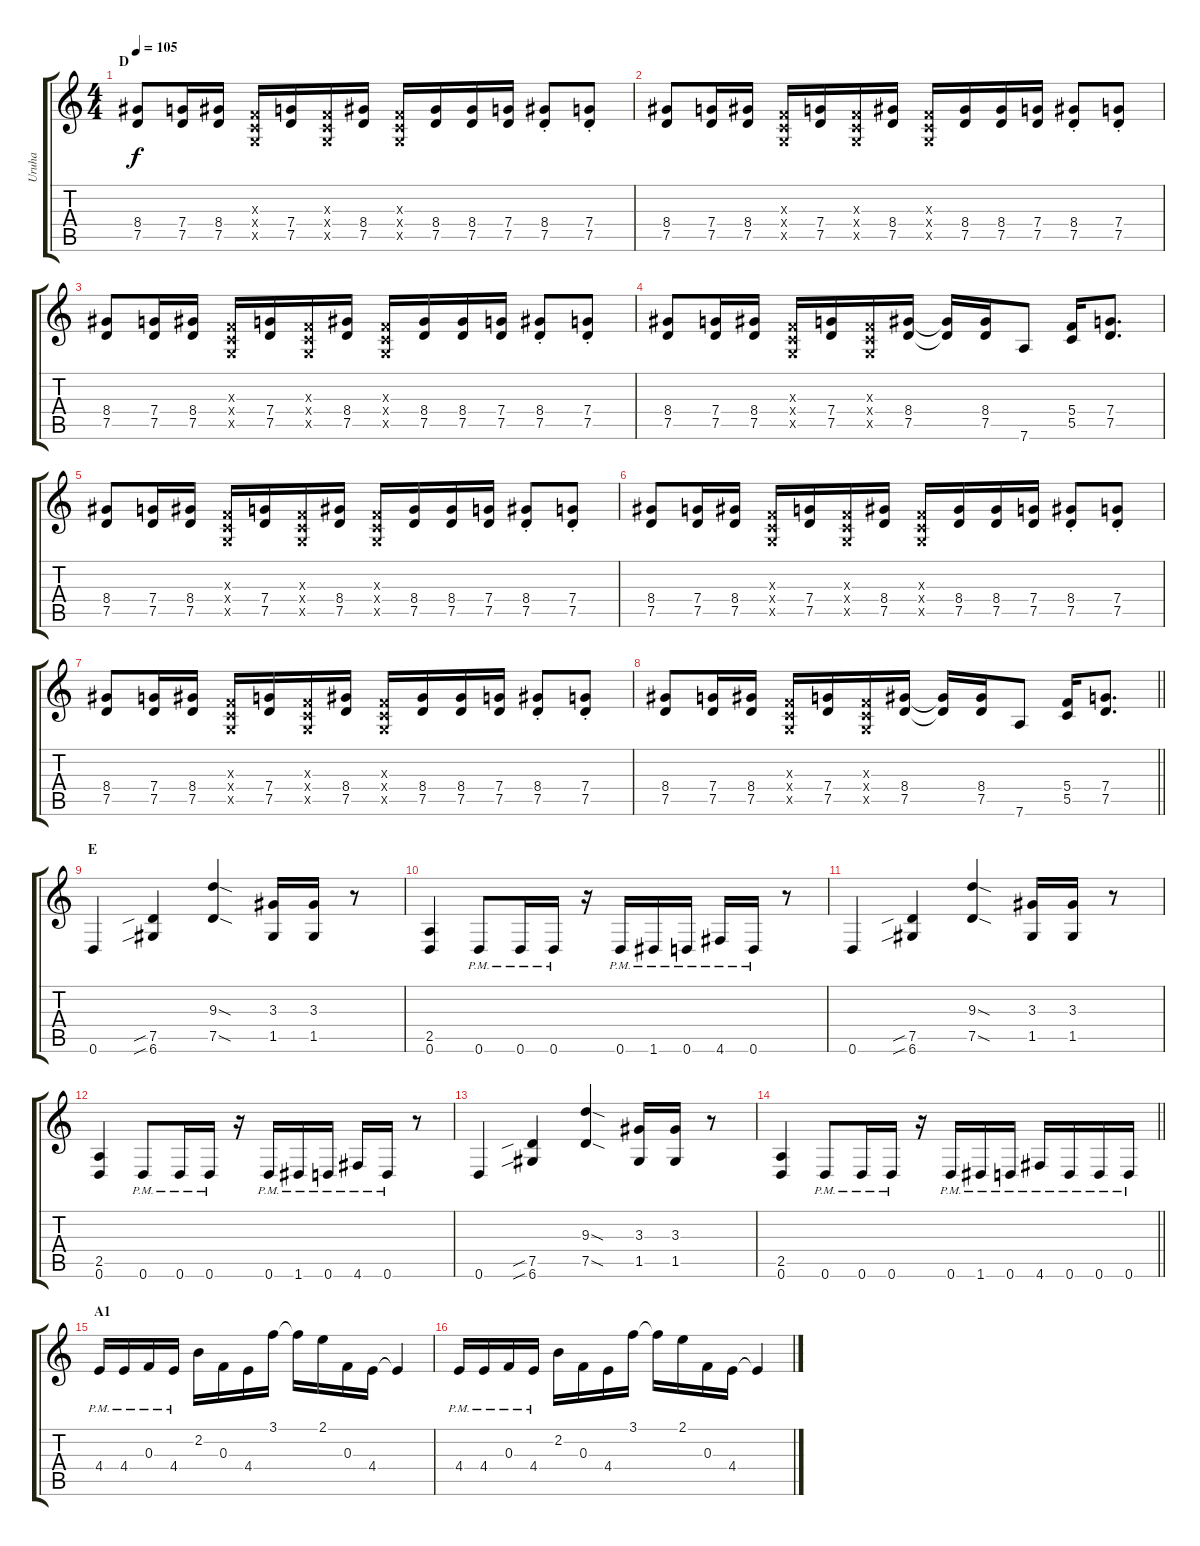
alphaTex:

\track ("Uruha" "Uruha") {instrument distortionguitar}
\staff {score tabs}
\tuning (D4 A3 F3 C3 G2 D2) {hide}
\ts (4 4)
\section ("" "D")
\tempo 105
\clef g2
\ks c
(8.4 7.5).8{dy f} (7.4 7.5).16 (8.4 7.5).16 (0.3{x} 0.4{x} 0.5{x}).16 (7.4 7.5).16 (0.3{x} 0.4{x} 0.5{x}).16 (8.4 7.5).16 (0.3{x} 0.4{x} 0.5{x}).16 (8.4 7.5).16 (8.4 7.5).16 (7.4 7.5).16 (8.4{st} 7.5{st}).8 (7.4{st} 7.5{st}).8 |
(8.4 7.5).8 (7.4 7.5).16 (8.4 7.5).16 (0.3{x} 0.4{x} 0.5{x}).16 (7.4 7.5).16 (0.3{x} 0.4{x} 0.5{x}).16 (8.4 7.5).16 (0.3{x} 0.4{x} 0.5{x}).16 (8.4 7.5).16 (8.4 7.5).16 (7.4 7.5).16 (8.4{st} 7.5{st}).8 (7.4{st} 7.5{st}).8 |
(8.4 7.5).8 (7.4 7.5).16 (8.4 7.5).16 (0.3{x} 0.4{x} 0.5{x}).16 (7.4 7.5).16 (0.3{x} 0.4{x} 0.5{x}).16 (8.4 7.5).16 (0.3{x} 0.4{x} 0.5{x}).16 (8.4 7.5).16 (8.4 7.5).16 (7.4 7.5).16 (8.4{st} 7.5{st}).8 (7.4{st} 7.5{st}).8 |
(8.4 7.5).8 (7.4 7.5).16 (8.4 7.5).16 (0.3{x} 0.4{x} 0.5{x}).16 (7.4 7.5).16 (0.3{x} 0.4{x} 0.5{x}).16 (8.4 7.5).16 (8.4{t} 7.5{t}).16 (8.4 7.5).16 7.6.8 (5.4 5.5).16 (7.4 7.5).8{d} |
(8.4 7.5).8 (7.4 7.5).16 (8.4 7.5).16 (0.3{x} 0.4{x} 0.5{x}).16 (7.4 7.5).16 (0.3{x} 0.4{x} 0.5{x}).16 (8.4 7.5).16 (0.3{x} 0.4{x} 0.5{x}).16 (8.4 7.5).16 (8.4 7.5).16 (7.4 7.5).16 (8.4{st} 7.5{st}).8 (7.4{st} 7.5{st}).8 |
(8.4 7.5).8 (7.4 7.5).16 (8.4 7.5).16 (0.3{x} 0.4{x} 0.5{x}).16 (7.4 7.5).16 (0.3{x} 0.4{x} 0.5{x}).16 (8.4 7.5).16 (0.3{x} 0.4{x} 0.5{x}).16 (8.4 7.5).16 (8.4 7.5).16 (7.4 7.5).16 (8.4{st} 7.5{st}).8 (7.4{st} 7.5{st}).8 |
(8.4 7.5).8 (7.4 7.5).16 (8.4 7.5).16 (0.3{x} 0.4{x} 0.5{x}).16 (7.4 7.5).16 (0.3{x} 0.4{x} 0.5{x}).16 (8.4 7.5).16 (0.3{x} 0.4{x} 0.5{x}).16 (8.4 7.5).16 (8.4 7.5).16 (7.4 7.5).16 (8.4{st} 7.5{st}).8 (7.4{st} 7.5{st}).8 |
\barLineRight lightlight
(8.4 7.5).8 (7.4 7.5).16 (8.4 7.5).16 (0.3{x} 0.4{x} 0.5{x}).16 (7.4 7.5).16 (0.3{x} 0.4{x} 0.5{x}).16 (8.4 7.5).16 (8.4{t} 7.5{t}).16 (8.4 7.5).16 7.6.8 (5.4 5.5).16 (7.4 7.5).8{d} |
\section ("" "E")
0.6.4 (7.5{sib} 6.6{sib}).4 (9.3{sod} 7.5{sod}).4 (3.3 1.5).16 (3.3 1.5).16 r.8 |
(2.5 0.6).4 0.6{pm}.8 0.6{pm}.16 0.6{pm}.16 r.16 0.6{pm}.16 1.6{pm}.16 0.6{pm}.16 4.6{pm}.16 0.6{pm}.16 r.8 |
0.6.4 (7.5{sib} 6.6{sib}).4 (9.3{sod} 7.5{sod}).4 (3.3 1.5).16 (3.3 1.5).16 r.8 |
(2.5 0.6).4 0.6{pm}.8 0.6{pm}.16 0.6{pm}.16 r.16 0.6{pm}.16 1.6{pm}.16 0.6{pm}.16 4.6{pm}.16 0.6{pm}.16 r.8 |
0.6.4 (7.5{sib} 6.6{sib}).4 (9.3{sod} 7.5{sod}).4 (3.3 1.5).16 (3.3 1.5).16 r.8 |
\barLineRight lightlight
(2.5 0.6).4 0.6{pm}.8 0.6{pm}.16 0.6{pm}.16 r.16 0.6{pm}.16 1.6{pm}.16 0.6{pm}.16 4.6{pm}.16 0.6{pm}.16 0.6{pm}.16 0.6{pm}.16 |
\section ("" "A1")
4.4{pm}.16 4.4{pm}.16 0.3{pm}.16 4.4{pm}.16 2.2.16 0.3.16 4.4.16 3.1.16 3.1{t}.16 2.1.16 0.3.16 4.4.16 4.4{t}.4 |
4.4{pm}.16 4.4{pm}.16 0.3{pm}.16 4.4{pm}.16 2.2.16 0.3.16 4.4.16 3.1.16 3.1{t}.16 2.1.16 0.3.16 4.4.16 4.4{t}.4
